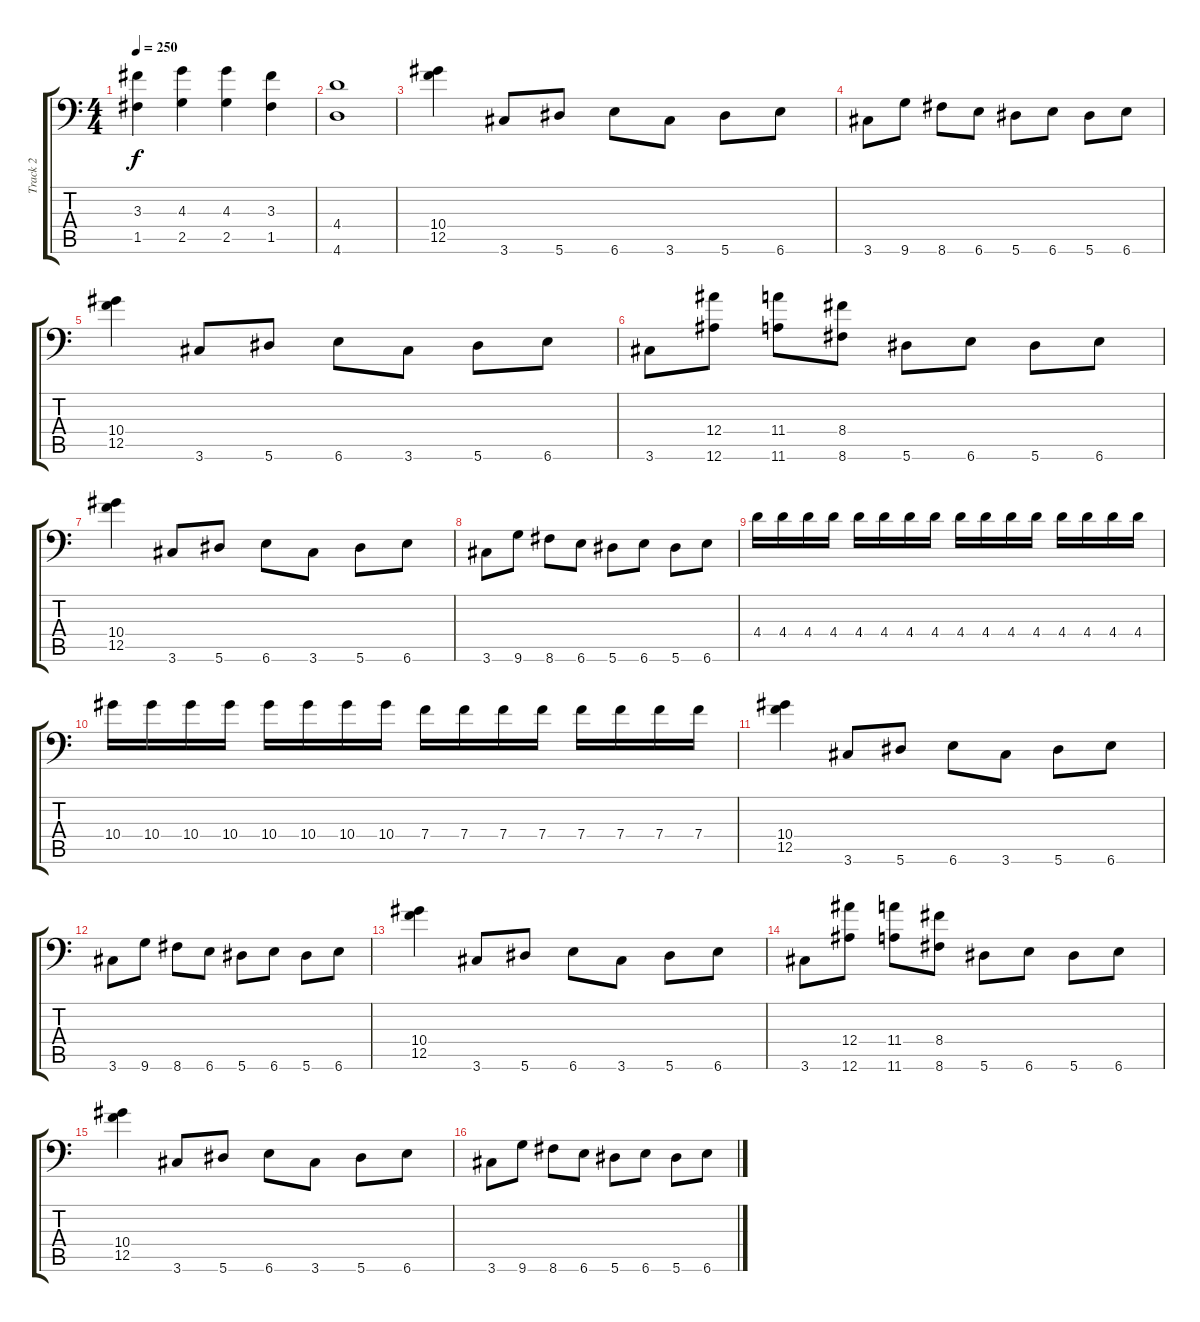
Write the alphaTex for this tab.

\track ("Track 2" "Track 2") {instrument distortionguitar}
\staff {score tabs}
\tuning (C4 G3 Eb3 Bb2 F2 Bb1) {hide}
\ts (4 4)
\tempo 250
\clef f4
\ks c
(3.3 1.5).4{dy f} (4.3 2.5).4 (4.3 2.5).4 (3.3 1.5).4 |
(4.4 4.6).1 |
(10.4 12.5).4 3.6.8 5.6.8 6.6.8 3.6.8 5.6.8 6.6.8 |
3.6.8 9.6.8 8.6.8 6.6.8 5.6.8 6.6.8 5.6.8 6.6.8 |
(10.4 12.5).4 3.6.8 5.6.8 6.6.8 3.6.8 5.6.8 6.6.8 |
3.6.8 (12.4 12.6).8 (11.4 11.6).8 (8.4 8.6).8 5.6.8 6.6.8 5.6.8 6.6.8 |
(10.4 12.5).4 3.6.8 5.6.8 6.6.8 3.6.8 5.6.8 6.6.8 |
3.6.8 9.6.8 8.6.8 6.6.8 5.6.8 6.6.8 5.6.8 6.6.8 |
4.4.16 4.4.16 4.4.16 4.4.16 4.4.16 4.4.16 4.4.16 4.4.16 4.4.16 4.4.16 4.4.16 4.4.16 4.4.16 4.4.16 4.4.16 4.4.16 |
10.4.16 10.4.16 10.4.16 10.4.16 10.4.16 10.4.16 10.4.16 10.4.16 7.4.16 7.4.16 7.4.16 7.4.16 7.4.16 7.4.16 7.4.16 7.4.16 |
(10.4 12.5).4 3.6.8 5.6.8 6.6.8 3.6.8 5.6.8 6.6.8 |
3.6.8 9.6.8 8.6.8 6.6.8 5.6.8 6.6.8 5.6.8 6.6.8 |
(10.4 12.5).4 3.6.8 5.6.8 6.6.8 3.6.8 5.6.8 6.6.8 |
3.6.8 (12.4 12.6).8 (11.4 11.6).8 (8.4 8.6).8 5.6.8 6.6.8 5.6.8 6.6.8 |
(10.4 12.5).4 3.6.8 5.6.8 6.6.8 3.6.8 5.6.8 6.6.8 |
3.6.8 9.6.8 8.6.8 6.6.8 5.6.8 6.6.8 5.6.8 6.6.8
